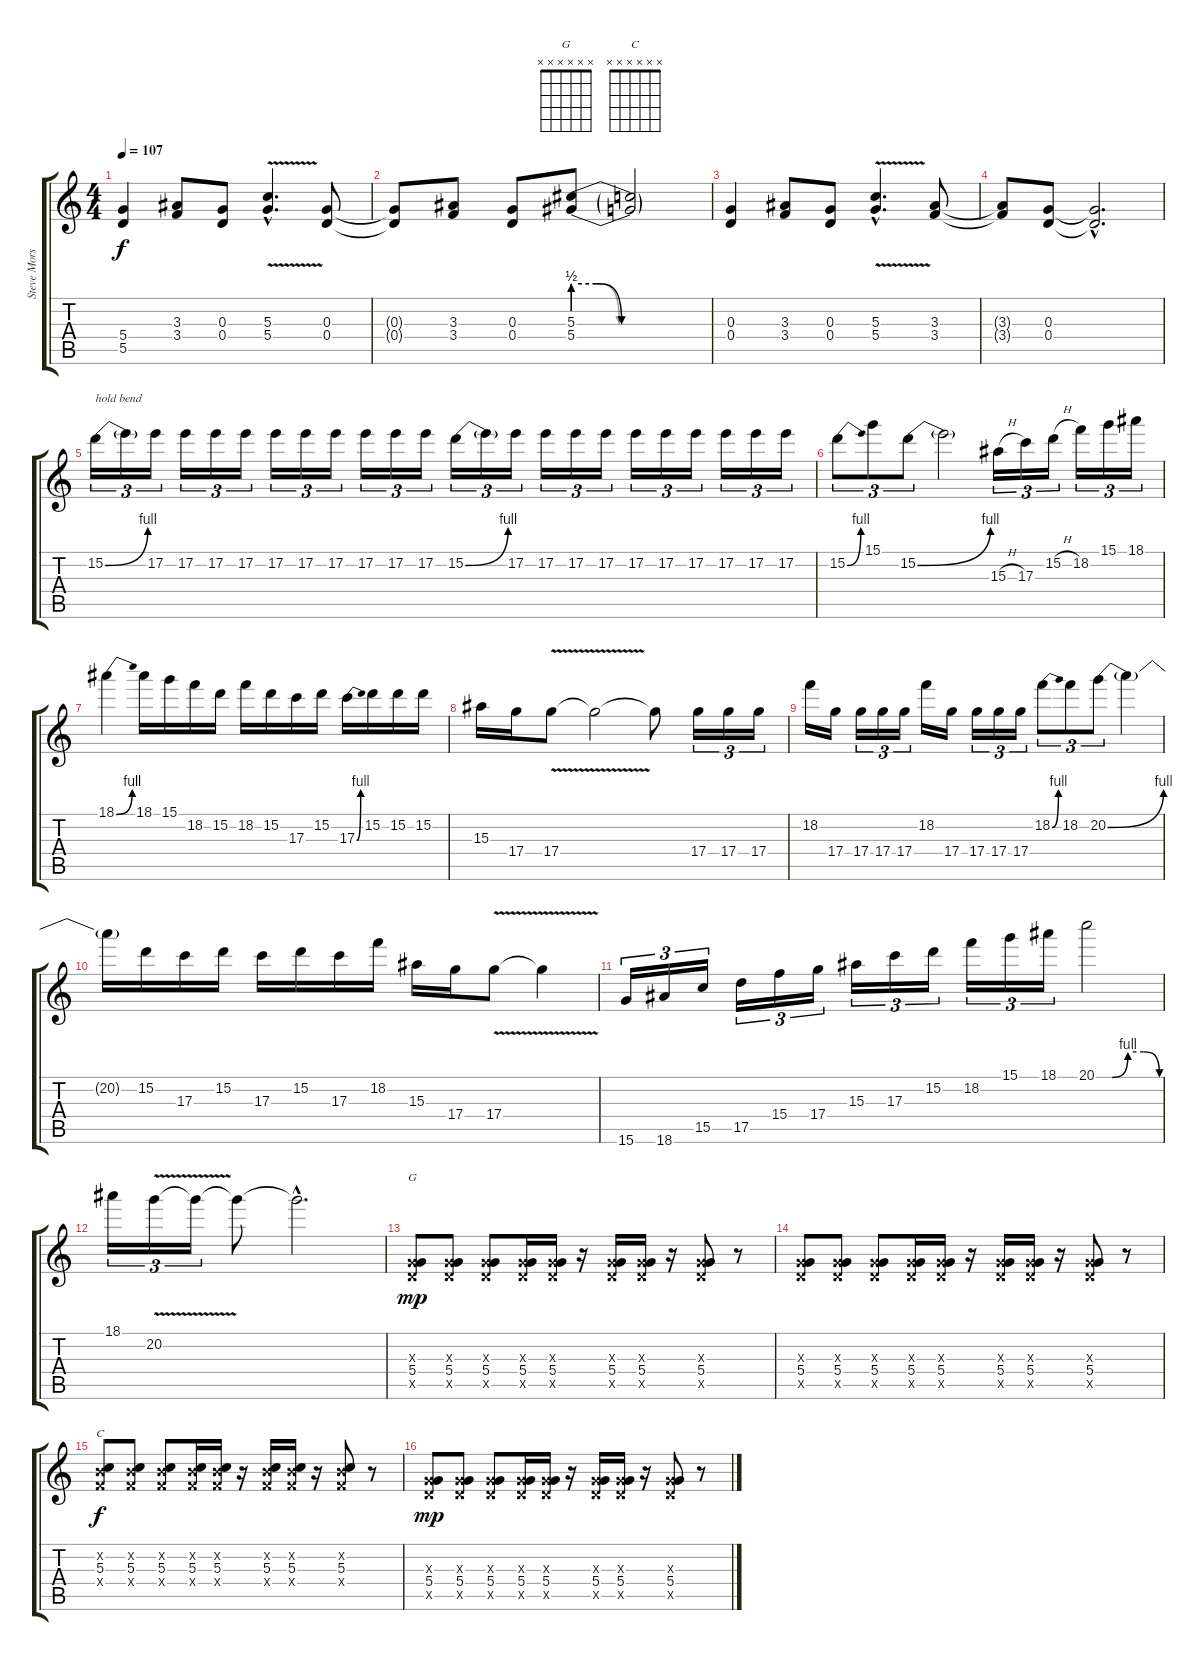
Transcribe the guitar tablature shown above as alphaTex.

\track ("Steve Morse" "Steve Mors") {instrument distortionguitar}
\staff {score tabs}
\tuning (E4 B3 G3 D3 A2 E2) {hide}
\chord ("G" x x x x x x) {firstfret 0}
\chord ("C" x x x x x x) {firstfret 0}
\ts (4 4)
\tempo 107
\clef g2
\ks c
(5.4 5.5).4{dy f} (3.3 3.4).8 (0.3 0.4).8 (5.3{v hac} 5.4{v hac}).4{d} (0.3 0.4).8 |
(0.3{t} 0.4{t}).8 (3.3 3.4).8 (0.3 0.4).8 (5.3{be (custom 0 2 10 2 21 0 60 0)} 5.4{be (custom 0 2 10 2 20 0 60 0)}).8 (5.3{t} 5.4{t}).2 |
(0.3 0.4).4 (3.3 3.4).8 (0.3 0.4).8 (5.3{v hac} 5.4{hac}).4{d} (3.3 3.4).8 |
(3.3{t} 3.4{t}).8 (0.3 0.4).8 (0.3{hac t} 0.4{hac t}).2{d} |
15.2{be (bend 0 0 60 4)}.16{tu (3 2) txt "hold bend" volume 16} 15.2{t}.16{tu (3 2)} 17.2.16{tu (3 2)} 17.2.16{tu (3 2)} 17.2.16{tu (3 2)} 17.2.16{tu (3 2)} 17.2.16{tu (3 2)} 17.2.16{tu (3 2)} 17.2.16{tu (3 2)} 17.2.16{tu (3 2)} 17.2.16{tu (3 2)} 17.2.16{tu (3 2)} 15.2{be (bend 0 0 60 4)}.16{tu (3 2)} 15.2{t}.16{tu (3 2)} 17.2.16{tu (3 2)} 17.2.16{tu (3 2)} 17.2.16{tu (3 2)} 17.2.16{tu (3 2)} 17.2.16{tu (3 2)} 17.2.16{tu (3 2)} 17.2.16{tu (3 2)} 17.2.16{tu (3 2)} 17.2.16{tu (3 2)} 17.2.16{tu (3 2)} |
15.2{be (bend 0 0 60 4)}.8{tu (3 2)} 15.1.8{tu (3 2)} 15.2{be (bend 0 0 60 4)}.8{tu (3 2)} 15.2{t}.2 15.3{h}.16{tu (3 2)} 17.3.16{tu (3 2)} 15.2{h}.16{tu (3 2)} 18.2.16{tu (3 2)} 15.1.16{tu (3 2)} 18.1.16{tu (3 2)} |
18.1{be (bend 0 0 60 4)}.4 18.1.16 15.1.16 18.2.16 15.2.16 18.2.16 15.2.16 17.3.16 15.2.16 17.3{be (bend 0 0 60 4)}.16 15.2.16 15.2.16 15.2.16 |
15.3.16 17.4.16 17.4{v}.8 17.4{t}.2 17.4{t}.8 17.4.16{tu (3 2)} 17.4.16{tu (3 2)} 17.4.16{tu (3 2)} |
18.2.16 17.4.16 17.4.16{tu (3 2)} 17.4.16{tu (3 2)} 17.4.16{tu (3 2)} 18.2.16 17.4.16 17.4.16{tu (3 2)} 17.4.16{tu (3 2)} 17.4.16{tu (3 2)} 18.2{be (bend 0 0 60 4)}.8{tu (3 2)} 18.2.8{tu (3 2)} 20.2{be (bend 0 0 60 4)}.8{tu (3 2)} 20.2{t}.4 |
20.2{t}.16 15.2.16 17.3.16 15.2.16 17.3.16 15.2.16 17.3.16 18.2.16 15.3.16 17.4.16 17.4{v}.8 17.4{t}.4 |
15.6.16{tu (3 2)} 18.6.16{tu (3 2)} 15.5.16{tu (3 2)} 17.5.16{tu (3 2)} 15.4.16{tu (3 2)} 17.4.16{tu (3 2)} 15.3.16{tu (3 2)} 17.3.16{tu (3 2)} 15.2.16{tu (3 2)} 18.2.16{tu (3 2)} 15.1.16{tu (3 2)} 18.1.16{tu (3 2)} 20.1{be (custom 0 0 15 0 30 4 45 4 60 0)}.2 |
18.1.16{tu (3 2)} 20.2{v}.16{tu (3 2)} 20.2{t}.16{tu (3 2)} 20.2{t}.8 20.2{hac t}.2{d} |
(0.3{x} 5.4 5.5{x}).8{ch "G" dy mp volume 6} (0.3{x} 5.4 5.5{x}).8 (0.3{x} 5.4 5.5{x}).8 (0.3{x} 5.4 5.5{x}).16 (0.3{x} 5.4 5.5{x}).16 r.16 (0.3{x} 5.4 5.5{x}).16 (0.3{x} 5.4 5.5{x}).16 r.16 (0.3{x} 5.4 5.5{x}).8 r.8 |
(0.3{x} 5.4 5.5{x}).8 (0.3{x} 5.4 5.5{x}).8 (0.3{x} 5.4 5.5{x}).8 (0.3{x} 5.4 5.5{x}).16 (0.3{x} 5.4 5.5{x}).16 r.16 (0.3{x} 5.4 5.5{x}).16 (0.3{x} 5.4 5.5{x}).16 r.16 (0.3{x} 5.4 5.5{x}).8 r.8 |
(0.2{x} 5.3 3.4{x}).8{ch "C" dy f} (0.2{x} 5.3 3.4{x}).8 (0.2{x} 5.3 3.4{x}).8 (0.2{x} 5.3 3.4{x}).16 (0.2{x} 5.3 3.4{x}).16 r.16 (0.2{x} 5.3 3.4{x}).16 (0.2{x} 5.3 3.4{x}).16 r.16 (0.2{x} 5.3 3.4{x}).8 r.8 |
(0.3{x} 5.4 5.5{x}).8{dy mp} (0.3{x} 5.4 5.5{x}).8 (0.3{x} 5.4 5.5{x}).8 (0.3{x} 5.4 5.5{x}).16 (0.3{x} 5.4 5.5{x}).16 r.16 (0.3{x} 5.4 5.5{x}).16 (0.3{x} 5.4 5.5{x}).16 r.16 (0.3{x} 5.4 5.5{x}).8 r.8
